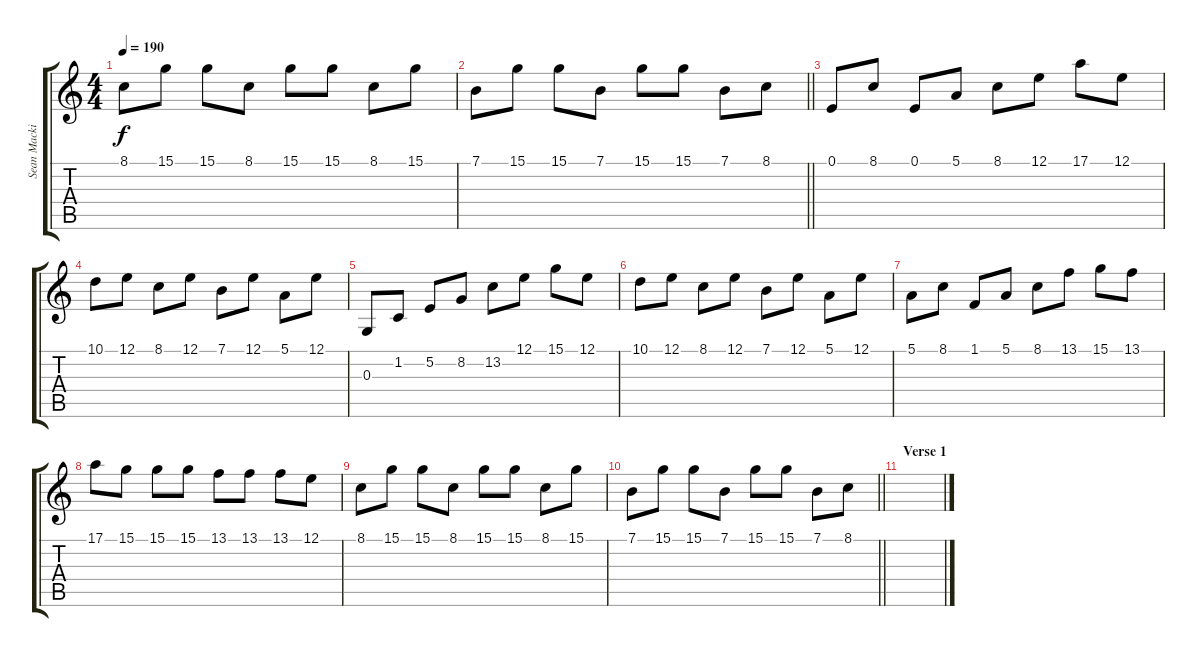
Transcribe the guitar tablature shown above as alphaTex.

\track ("Sean Mackin" "Sean Macki") {instrument violin}
\staff {score tabs}
\tuning (E4 B3 G3 D3 A2 E2) {hide}
\ts (4 4)
\tempo 190
\clef g2
\ks c
8.1.8{dy f} 15.1.8 15.1.8 8.1.8 15.1.8 15.1.8 8.1.8 15.1.8 |
\barLineRight lightlight
7.1.8 15.1.8 15.1.8 7.1.8 15.1.8 15.1.8 7.1.8 8.1.8 |
0.1.8 8.1.8 0.1.8 5.1.8 8.1.8 12.1.8 17.1.8 12.1.8 |
10.1.8 12.1.8 8.1.8 12.1.8 7.1.8 12.1.8 5.1.8 12.1.8 |
0.3.8 1.2.8 5.2.8 8.2.8 13.2.8 12.1.8 15.1.8 12.1.8 |
10.1.8 12.1.8 8.1.8 12.1.8 7.1.8 12.1.8 5.1.8 12.1.8 |
5.1.8 8.1.8 1.1.8 5.1.8 8.1.8 13.1.8 15.1.8 13.1.8 |
17.1.8 15.1.8 15.1.8 15.1.8 13.1.8 13.1.8 13.1.8 12.1.8 |
8.1.8 15.1.8 15.1.8 8.1.8 15.1.8 15.1.8 8.1.8 15.1.8 |
\barLineRight lightlight
7.1.8 15.1.8 15.1.8 7.1.8 15.1.8 15.1.8 7.1.8 8.1.8 |
\section ("" "Verse 1")
